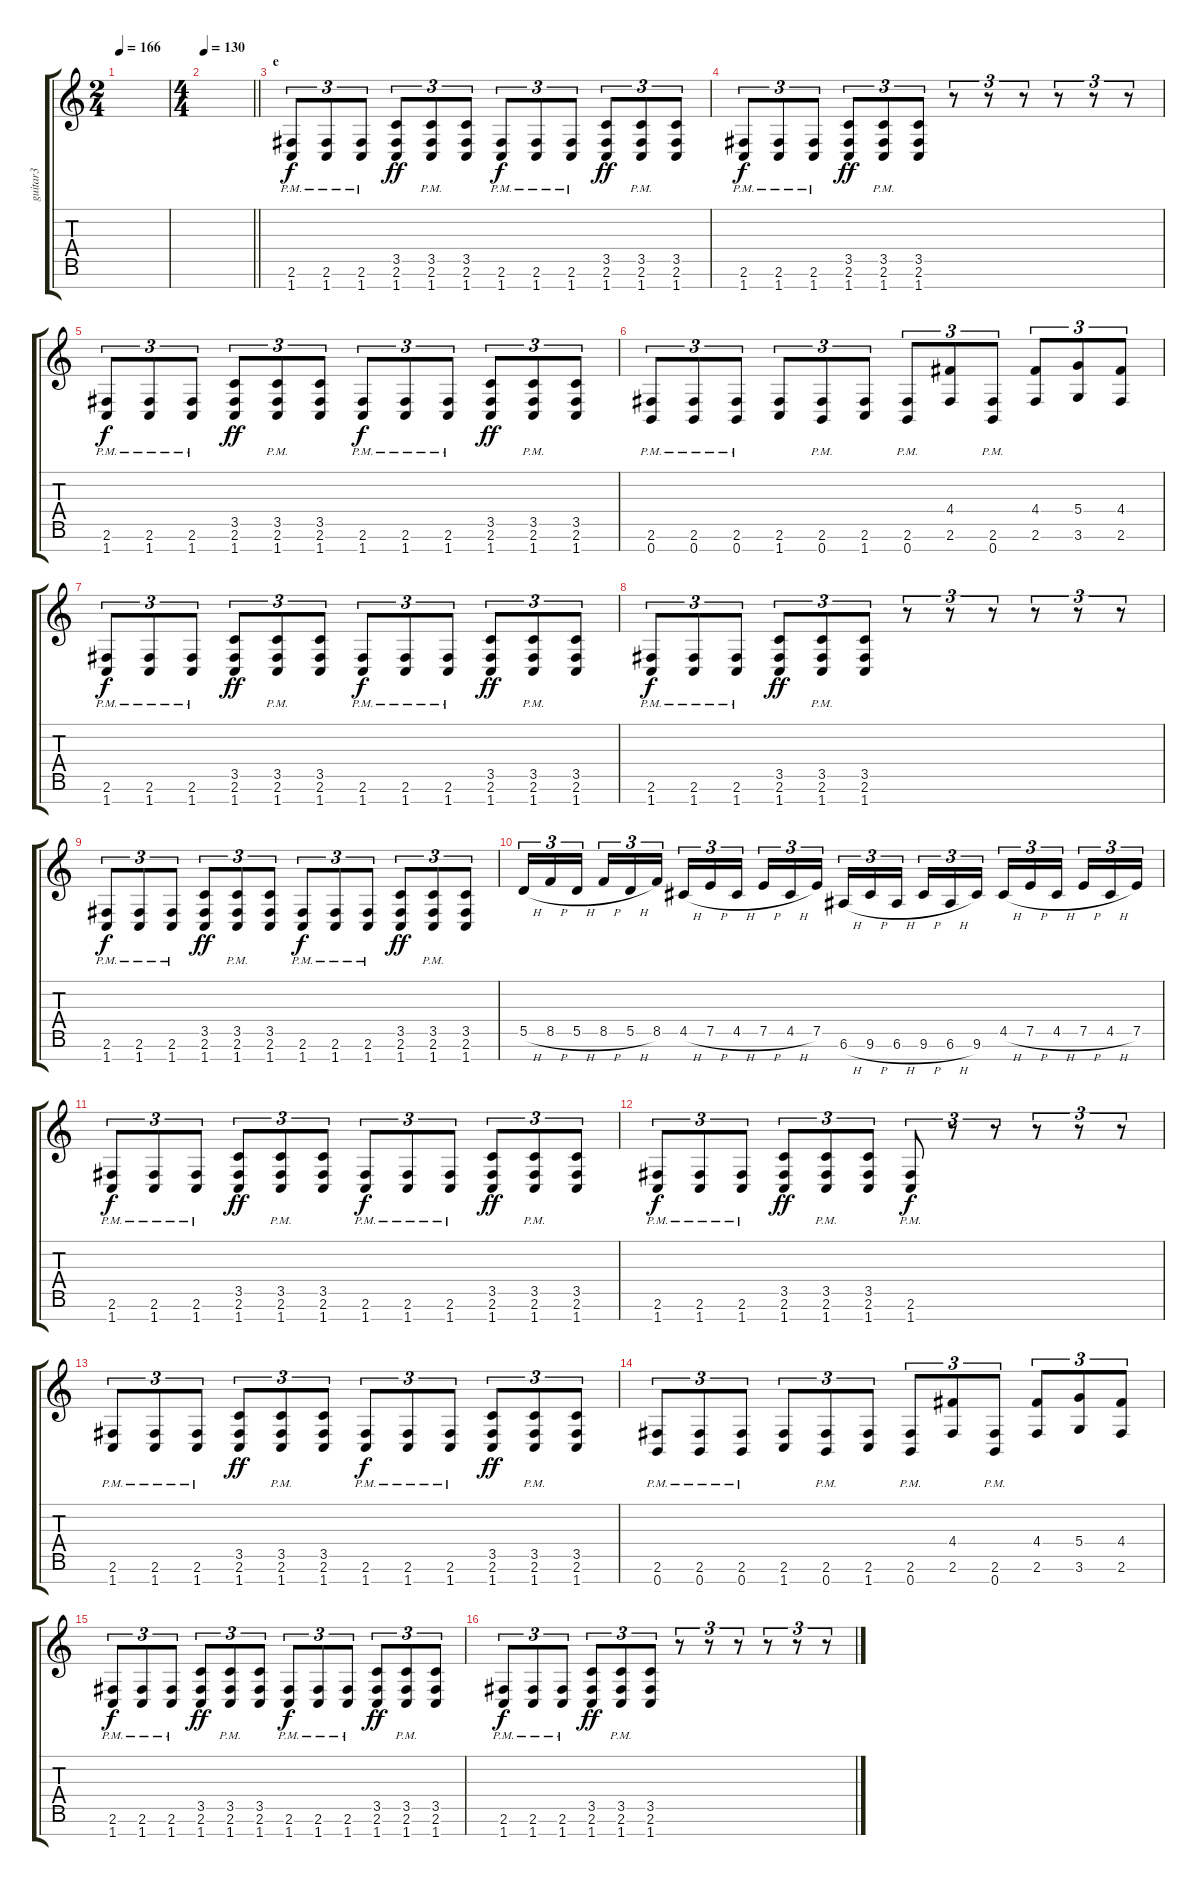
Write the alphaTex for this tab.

\track ("guitar3" "guitar3") {instrument distortionguitar}
\staff {score tabs}
\tuning (E4 B3 G3 D3 A2 E2 B1) {hide}
\ts (2 4)
\tempo 166
\clef g2
\ks c
|
\ts (4 4)
\tempo 130
\barLineRight lightlight
|
\section ("" "e")
(2.6{pm} 1.7{pm}).8{tu (3 2) balance 16} (2.6{pm} 1.7{pm}).8{tu (3 2)} (2.6{pm} 1.7{pm}).8{tu (3 2)} (3.5 2.6 1.7).8{tu (3 2) dy ff} (3.5{pm} 2.6{pm} 1.7{pm}).8{tu (3 2)} (3.5 2.6 1.7).8{tu (3 2)} (2.6{pm} 1.7{pm}).8{tu (3 2) dy f} (2.6{pm} 1.7{pm}).8{tu (3 2)} (2.6{pm} 1.7{pm}).8{tu (3 2)} (3.5 2.6 1.7).8{tu (3 2) dy ff} (3.5{pm} 2.6{pm} 1.7{pm}).8{tu (3 2)} (3.5 2.6 1.7).8{tu (3 2)} |
(2.6{pm} 1.7{pm}).8{tu (3 2) dy f} (2.6{pm} 1.7{pm}).8{tu (3 2)} (2.6{pm} 1.7{pm}).8{tu (3 2)} (3.5 2.6 1.7).8{tu (3 2) dy ff} (3.5{pm} 2.6{pm} 1.7{pm}).8{tu (3 2)} (3.5 2.6 1.7).8{tu (3 2)} r.8{tu (3 2)} r.8{tu (3 2)} r.8{tu (3 2)} r.8{tu (3 2)} r.8{tu (3 2)} r.8{tu (3 2)} |
(2.6{pm} 1.7{pm}).8{tu (3 2) dy f} (2.6{pm} 1.7{pm}).8{tu (3 2)} (2.6{pm} 1.7{pm}).8{tu (3 2)} (3.5 2.6 1.7).8{tu (3 2) dy ff} (3.5{pm} 2.6{pm} 1.7{pm}).8{tu (3 2)} (3.5 2.6 1.7).8{tu (3 2)} (2.6{pm} 1.7{pm}).8{tu (3 2) dy f} (2.6{pm} 1.7{pm}).8{tu (3 2)} (2.6{pm} 1.7{pm}).8{tu (3 2)} (3.5 2.6 1.7).8{tu (3 2) dy ff} (3.5{pm} 2.6{pm} 1.7{pm}).8{tu (3 2)} (3.5 2.6 1.7).8{tu (3 2)} |
(2.6{pm} 0.7{pm}).8{tu (3 2)} (2.6{pm} 0.7{pm}).8{tu (3 2)} (2.6{pm} 0.7{pm}).8{tu (3 2)} (2.6 1.7).8{tu (3 2)} (2.6{pm} 0.7{pm}).8{tu (3 2)} (2.6 1.7).8{tu (3 2)} (2.6{pm} 0.7{pm}).8{tu (3 2)} (4.4 2.6).8{tu (3 2)} (2.6{pm} 0.7{pm}).8{tu (3 2)} (4.4 2.6).8{tu (3 2)} (5.4 3.6).8{tu (3 2)} (4.4 2.6).8{tu (3 2)} |
(2.6{pm} 1.7{pm}).8{tu (3 2) dy f} (2.6{pm} 1.7{pm}).8{tu (3 2)} (2.6{pm} 1.7{pm}).8{tu (3 2)} (3.5 2.6 1.7).8{tu (3 2) dy ff} (3.5{pm} 2.6{pm} 1.7{pm}).8{tu (3 2)} (3.5 2.6 1.7).8{tu (3 2)} (2.6{pm} 1.7{pm}).8{tu (3 2) dy f} (2.6{pm} 1.7{pm}).8{tu (3 2)} (2.6{pm} 1.7{pm}).8{tu (3 2)} (3.5 2.6 1.7).8{tu (3 2) dy ff} (3.5{pm} 2.6{pm} 1.7{pm}).8{tu (3 2)} (3.5 2.6 1.7).8{tu (3 2)} |
(2.6{pm} 1.7{pm}).8{tu (3 2) dy f} (2.6{pm} 1.7{pm}).8{tu (3 2)} (2.6{pm} 1.7{pm}).8{tu (3 2)} (3.5 2.6 1.7).8{tu (3 2) dy ff} (3.5{pm} 2.6{pm} 1.7{pm}).8{tu (3 2)} (3.5 2.6 1.7).8{tu (3 2)} r.8{tu (3 2)} r.8{tu (3 2)} r.8{tu (3 2)} r.8{tu (3 2)} r.8{tu (3 2)} r.8{tu (3 2)} |
(2.6{pm} 1.7{pm}).8{tu (3 2) dy f} (2.6{pm} 1.7{pm}).8{tu (3 2)} (2.6{pm} 1.7{pm}).8{tu (3 2)} (3.5 2.6 1.7).8{tu (3 2) dy ff} (3.5{pm} 2.6{pm} 1.7{pm}).8{tu (3 2)} (3.5 2.6 1.7).8{tu (3 2)} (2.6{pm} 1.7{pm}).8{tu (3 2) dy f} (2.6{pm} 1.7{pm}).8{tu (3 2)} (2.6{pm} 1.7{pm}).8{tu (3 2)} (3.5 2.6 1.7).8{tu (3 2) dy ff} (3.5{pm} 2.6{pm} 1.7{pm}).8{tu (3 2)} (3.5 2.6 1.7).8{tu (3 2)} |
5.5{h}.16{tu (3 2)} 8.5{h}.16{tu (3 2)} 5.5{h}.16{tu (3 2)} 8.5{h}.16{tu (3 2)} 5.5{h}.16{tu (3 2)} 8.5.16{tu (3 2)} 4.5{h}.16{tu (3 2)} 7.5{h}.16{tu (3 2)} 4.5{h}.16{tu (3 2)} 7.5{h}.16{tu (3 2)} 4.5{h}.16{tu (3 2)} 7.5.16{tu (3 2)} 6.6{h}.16{tu (3 2)} 9.6{h}.16{tu (3 2)} 6.6{h}.16{tu (3 2)} 9.6{h}.16{tu (3 2)} 6.6{h}.16{tu (3 2)} 9.6.16{tu (3 2)} 4.5{h}.16{tu (3 2)} 7.5{h}.16{tu (3 2)} 4.5{h}.16{tu (3 2)} 7.5{h}.16{tu (3 2)} 4.5{h}.16{tu (3 2)} 7.5.16{tu (3 2)} |
(2.6{pm} 1.7{pm}).8{tu (3 2) dy f} (2.6{pm} 1.7{pm}).8{tu (3 2)} (2.6{pm} 1.7{pm}).8{tu (3 2)} (3.5 2.6 1.7).8{tu (3 2) dy ff} (3.5{pm} 2.6{pm} 1.7{pm}).8{tu (3 2)} (3.5 2.6 1.7).8{tu (3 2)} (2.6{pm} 1.7{pm}).8{tu (3 2) dy f} (2.6{pm} 1.7{pm}).8{tu (3 2)} (2.6{pm} 1.7{pm}).8{tu (3 2)} (3.5 2.6 1.7).8{tu (3 2) dy ff} (3.5{pm} 2.6{pm} 1.7{pm}).8{tu (3 2)} (3.5 2.6 1.7).8{tu (3 2)} |
(2.6{pm} 1.7{pm}).8{tu (3 2) dy f} (2.6{pm} 1.7{pm}).8{tu (3 2)} (2.6{pm} 1.7{pm}).8{tu (3 2)} (3.5 2.6 1.7).8{tu (3 2) dy ff} (3.5{pm} 2.6{pm} 1.7{pm}).8{tu (3 2)} (3.5 2.6 1.7).8{tu (3 2)} (2.6{pm} 1.7{pm}).8{tu (3 2) dy f} r.8{tu (3 2)} r.8{tu (3 2)} r.8{tu (3 2)} r.8{tu (3 2)} r.8{tu (3 2)} |
(2.6{pm} 1.7{pm}).8{tu (3 2)} (2.6{pm} 1.7{pm}).8{tu (3 2)} (2.6{pm} 1.7{pm}).8{tu (3 2)} (3.5 2.6 1.7).8{tu (3 2) dy ff} (3.5{pm} 2.6{pm} 1.7{pm}).8{tu (3 2)} (3.5 2.6 1.7).8{tu (3 2)} (2.6{pm} 1.7{pm}).8{tu (3 2) dy f} (2.6{pm} 1.7{pm}).8{tu (3 2)} (2.6{pm} 1.7{pm}).8{tu (3 2)} (3.5 2.6 1.7).8{tu (3 2) dy ff} (3.5{pm} 2.6{pm} 1.7{pm}).8{tu (3 2)} (3.5 2.6 1.7).8{tu (3 2)} |
(2.6{pm} 0.7{pm}).8{tu (3 2)} (2.6{pm} 0.7{pm}).8{tu (3 2)} (2.6{pm} 0.7{pm}).8{tu (3 2)} (2.6 1.7).8{tu (3 2)} (2.6{pm} 0.7{pm}).8{tu (3 2)} (2.6 1.7).8{tu (3 2)} (2.6{pm} 0.7{pm}).8{tu (3 2)} (4.4 2.6).8{tu (3 2)} (2.6{pm} 0.7{pm}).8{tu (3 2)} (4.4 2.6).8{tu (3 2)} (5.4 3.6).8{tu (3 2)} (4.4 2.6).8{tu (3 2)} |
(2.6{pm} 1.7{pm}).8{tu (3 2) dy f} (2.6{pm} 1.7{pm}).8{tu (3 2)} (2.6{pm} 1.7{pm}).8{tu (3 2)} (3.5 2.6 1.7).8{tu (3 2) dy ff} (3.5{pm} 2.6{pm} 1.7{pm}).8{tu (3 2)} (3.5 2.6 1.7).8{tu (3 2)} (2.6{pm} 1.7{pm}).8{tu (3 2) dy f} (2.6{pm} 1.7{pm}).8{tu (3 2)} (2.6{pm} 1.7{pm}).8{tu (3 2)} (3.5 2.6 1.7).8{tu (3 2) dy ff} (3.5{pm} 2.6{pm} 1.7{pm}).8{tu (3 2)} (3.5 2.6 1.7).8{tu (3 2)} |
(2.6{pm} 1.7{pm}).8{tu (3 2) dy f} (2.6{pm} 1.7{pm}).8{tu (3 2)} (2.6{pm} 1.7{pm}).8{tu (3 2)} (3.5 2.6 1.7).8{tu (3 2) dy ff} (3.5{pm} 2.6{pm} 1.7{pm}).8{tu (3 2)} (3.5 2.6 1.7).8{tu (3 2)} r.8{tu (3 2)} r.8{tu (3 2)} r.8{tu (3 2)} r.8{tu (3 2)} r.8{tu (3 2)} r.8{tu (3 2)}
